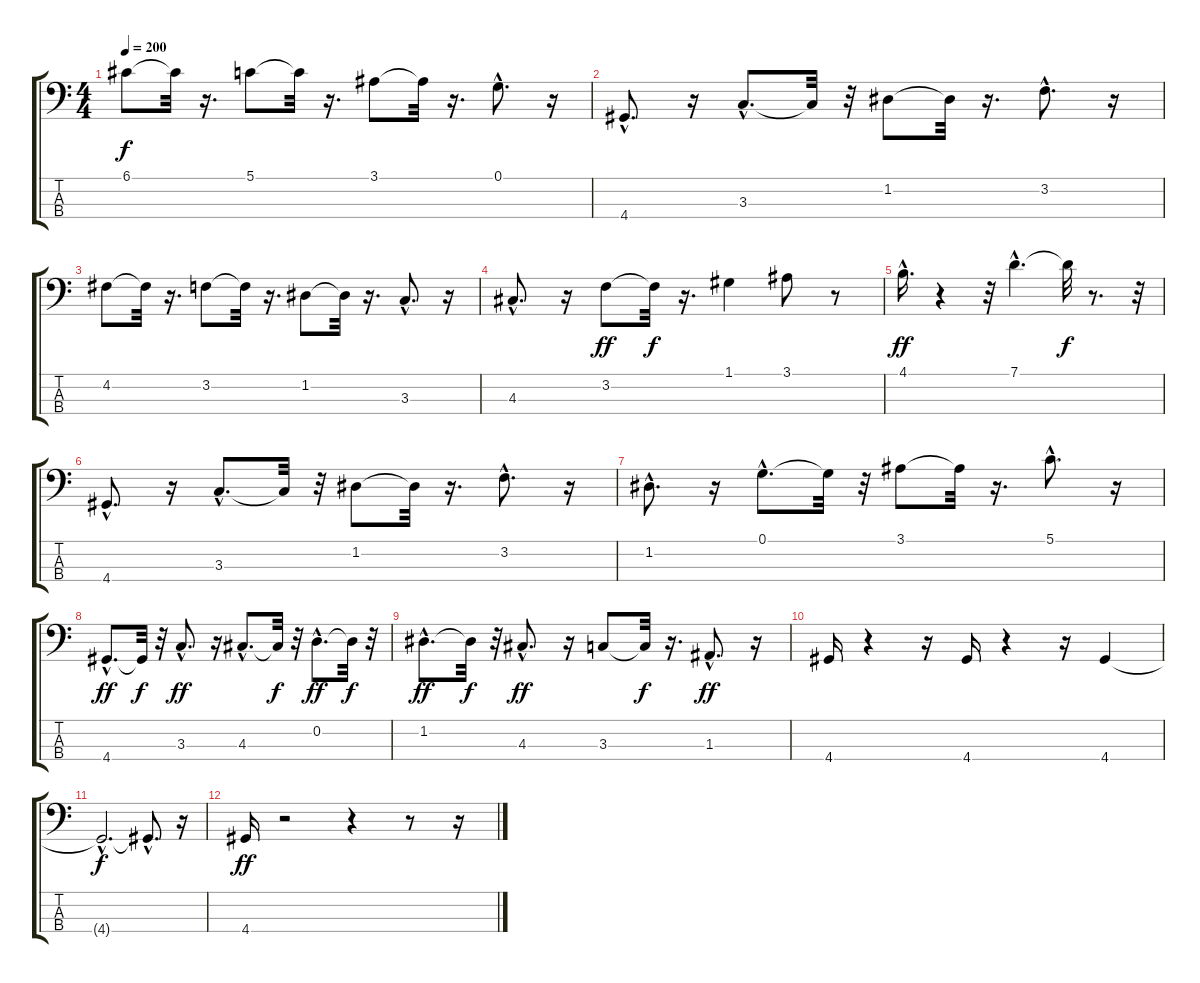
\track "" {instrument electricbasspick}
\staff {score tabs}
\tuning (G2 D2 A1 E1) {hide}
\ts (4 4)
\tempo 200
\clef f4
\ks c
6.1.8{dy f} 6.1{t}.32 r.16{d} 5.1.8 5.1{t}.32 r.16{d} 3.1.8 3.1{t}.32 r.16{d} 0.1{hac}.8{d} r.16 |
4.4{hac}.8{d} r.16 3.3{hac}.8{d} 3.3{t}.32 r.32 1.2.8 1.2{t}.32 r.16{d} 3.2{hac}.8{d} r.16 |
4.2.8 4.2{t}.32 r.16{d} 3.2.8 3.2{t}.32 r.16{d} 1.2.8 1.2{t}.32 r.16{d} 3.3{hac}.8{d} r.16 |
4.3{hac}.8{d} r.16 3.2.8{dy ff} 3.2{t}.32{dy f} r.16{d} 1.1.4 3.1.8 r.8 |
4.1{hac}.16{d dy ff} r.4 r.32 7.1{hac}.4{d} 7.1{t}.32{dy f} r.8{d} r.32 |
4.4{hac}.8{d} r.16 3.3{hac}.8{d} 3.3{t}.32 r.32 1.2.8 1.2{t}.32 r.16{d} 3.2{hac}.8{d} r.16 |
1.2{hac}.8{d} r.16 0.1{hac}.8{d} 0.1{t}.32 r.32 3.1.8 3.1{t}.32 r.16{d} 5.1{hac}.8{d} r.16 |
4.4{hac}.8{d dy ff} 4.4{t}.32{dy f} r.32 3.3{hac}.8{d dy ff} r.16 4.3{hac}.8{d} 4.3{t}.32{dy f} r.32 0.2{hac}.8{d dy ff} 0.2{t}.32{dy f} r.32 |
1.2{hac}.8{d dy ff} 1.2{t}.32{dy f} r.32 4.3{hac}.8{d dy ff} r.16 3.3.8 3.3{t}.32{dy f} r.16{d} 1.3{hac}.8{d dy ff} r.16 |
4.4.16 r.4 r.16 4.4.16 r.4 r.16 4.4.4 |
4.4{hac t}.2{d dy f} 4.4{hac t}.8{d} r.16 |
4.4.16{dy ff} r.2 r.4 r.8 r.16
